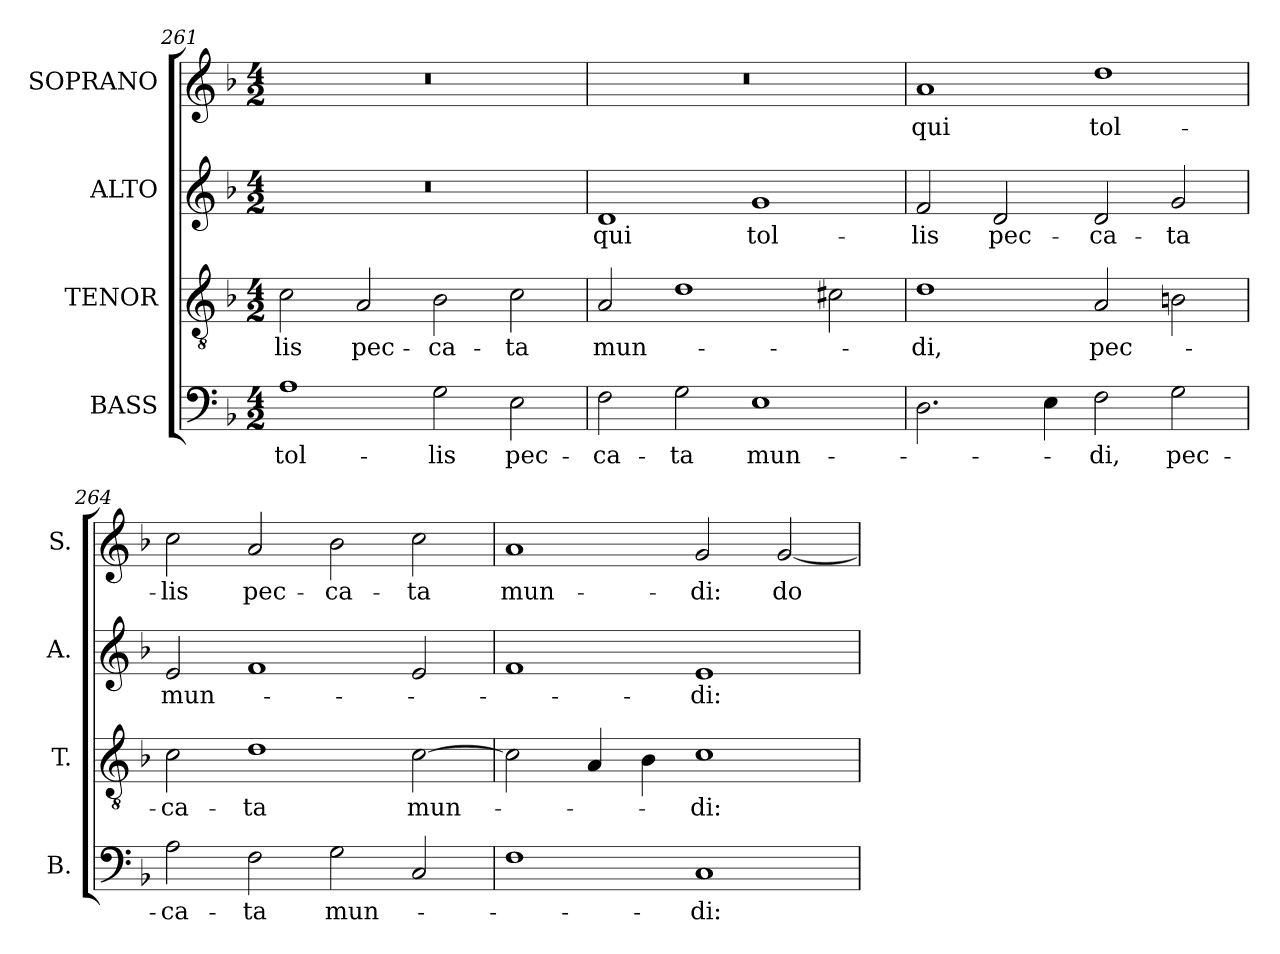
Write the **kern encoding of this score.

**kern	**text	**kern	**text	**kern	**text	**kern	**text
*part4	*part4	*part3	*part3	*part2	*part2	*part1	*part1
*staff4	*staff4	*staff3	*staff3	*staff2	*staff2	*staff1	*staff1
*I"BASS	*	*I"TENOR	*	*I"ALTO	*	*I"SOPRANO	*
*I'B.	*	*I'T.	*	*I'A.	*	*I'S.	*
*clefF4	*	*clefGv2	*	*clefG2	*	*clefG2	*
*	*	*ITrd7c12	*	*	*	*	*
*k[b-]	*	*k[b-]	*	*k[b-]	*	*k[b-]	*
*F:	*	*F:	*	*F:	*	*F:	*
*M4/2	*	*M4/2	*	*M4/2	*	*M4/2	*
=261	=261	=261	=261	=261	=261	=261	=261
!	!LO:LY:b:color=#000000	!	!	!	!	!	!
!	!	!	!LO:LY:b:color=#000000	!LO:N:vis=1	!	!LO:N:vis=1	!
1Ai	tol-	2Ci\	-lis	0r	.	0r	.
!	!	!	!LO:LY:b:color=#000000	!	!	!	!
.	.	2AAi/	pec-	.	.	.	.
!	!LO:LY:b:color=#000000	!	!	!	!	!	!
!	!	!	!LO:LY:b:color=#000000	!	!	!	!
2Gi\	-lis	2BB-i\	-ca-	.	.	.	.
!	!LO:LY:b:color=#000000	!	!	!	!	!	!
!	!	!	!LO:LY:b:color=#000000	!	!	!	!
2Ei\	pec-	2Ci\	-ta	.	.	.	.
=262	=262	=262	=262	=262	=262	=262	=262
!	!LO:LY:b:color=#000000	!	!	!	!	!	!
!	!	!	!LO:LY:b:color=#000000	!	!	!	!
!	!	!	!	!	!LO:LY:b:color=#000000	!LO:N:vis=1	!
2Fi\	-ca-	2AAi/	mun-	1di	qui	0r	.
!	!LO:LY:b:color=#000000	!	!	!	!	!	!
2Gi\	-ta	1Di	.	.	.	.	.
!	!LO:LY:b:color=#000000	!	!	!	!	!	!
!	!	!	!	!	!LO:LY:b:color=#000000	!	!
1Ei	mun-	.	.	1gi	tol-	.	.
.	.	2C#Xi\	.	.	.	.	.
=263	=263	=263	=263	=263	=263	=263	=263
!	!	!	!LO:LY:b:color=#000000	!	!	!	!
!	!	!	!	!	!LO:LY:b:color=#000000	!	!
!	!	!	!	!	!	!	!LO:LY:b:color=#000000
2.Di\	.	1Di	-di,	2fi/	-lis	1ai	qui
!	!	!	!	!	!LO:LY:b:color=#000000	!	!
.	.	.	.	2di/	pec-	.	.
4Ei\	.	.	.	.	.	.	.
!	!LO:LY:b:color=#000000	!	!	!	!	!	!
!	!	!	!LO:LY:b:color=#000000	!	!	!	!
!	!	!	!	!	!LO:LY:b:color=#000000	!	!
!	!	!	!	!	!	!	!LO:LY:b:color=#000000
2Fi\	-di,	2AAi/	pec-	2di/	-ca-	1ddi	tol-
!	!LO:LY:b:color=#000000	!	!	!	!	!	!
!	!	!	!	!	!LO:LY:b:color=#000000	!	!
2Gi\	pec-	2BBni\	.	2gi/	-ta	.	.
=264	=264	=264	=264	=264	=264	=264	=264
!	!LO:LY:b:color=#000000	!	!	!	!	!	!
!	!	!	!LO:LY:b:color=#000000	!	!	!	!
!	!	!	!	!	!LO:LY:b:color=#000000	!	!
!	!	!	!	!	!	!	!LO:LY:b:color=#000000
2Ai\	-ca-	2Ci\	-ca-	2ei/	mun-	2cci\	-lis
!	!LO:LY:b:color=#000000	!	!	!	!	!	!
!	!	!	!LO:LY:b:color=#000000	!	!	!	!
!	!	!	!	!	!	!	!LO:LY:b:color=#000000
2Fi\	-ta	1Di	-ta	1fi	.	2ai/	pec-
!	!LO:LY:b:color=#000000	!	!	!	!	!	!
!	!	!	!	!	!	!	!LO:LY:b:color=#000000
2Gi\	mun-	.	.	.	.	2b-i\	-ca-
!	!	!	!LO:LY:b:color=#000000	!	!	!	!
!	!	!	!	!	!	!	!LO:LY:b:color=#000000
2Ci/	.	[2Ci\	mun-	2ei/	.	2cci\	-ta
!!LO:LB:g=z
=265	=265	=265	=265	=265	=265	=265	=265
!	!	!	!	!	!	!	!LO:LY:b:color=#000000
1Fi	.	2Ci\]	.	1fi	.	1ai	mun-
.	.	4AAi/	.	.	.	.	.
.	.	4BB-i\	.	.	.	.	.
!	!LO:LY:b:color=#000000	!	!	!	!	!	!
!	!	!	!LO:LY:b:color=#000000	!	!	!	!
!	!	!	!	!	!LO:LY:b:color=#000000	!	!
!	!	!	!	!	!	!	!LO:LY:b:color=#000000
1Ci	-di:	1Ci	-di:	1ei	-di:	2gi/	-di:
!	!	!	!	!	!	!	!LO:LY:b:color=#000000
.	.	.	.	.	.	[2gi/	do-
=	=	=	=	=	=	=	=
*-	*-	*-	*-	*-	*-	*-	*-
